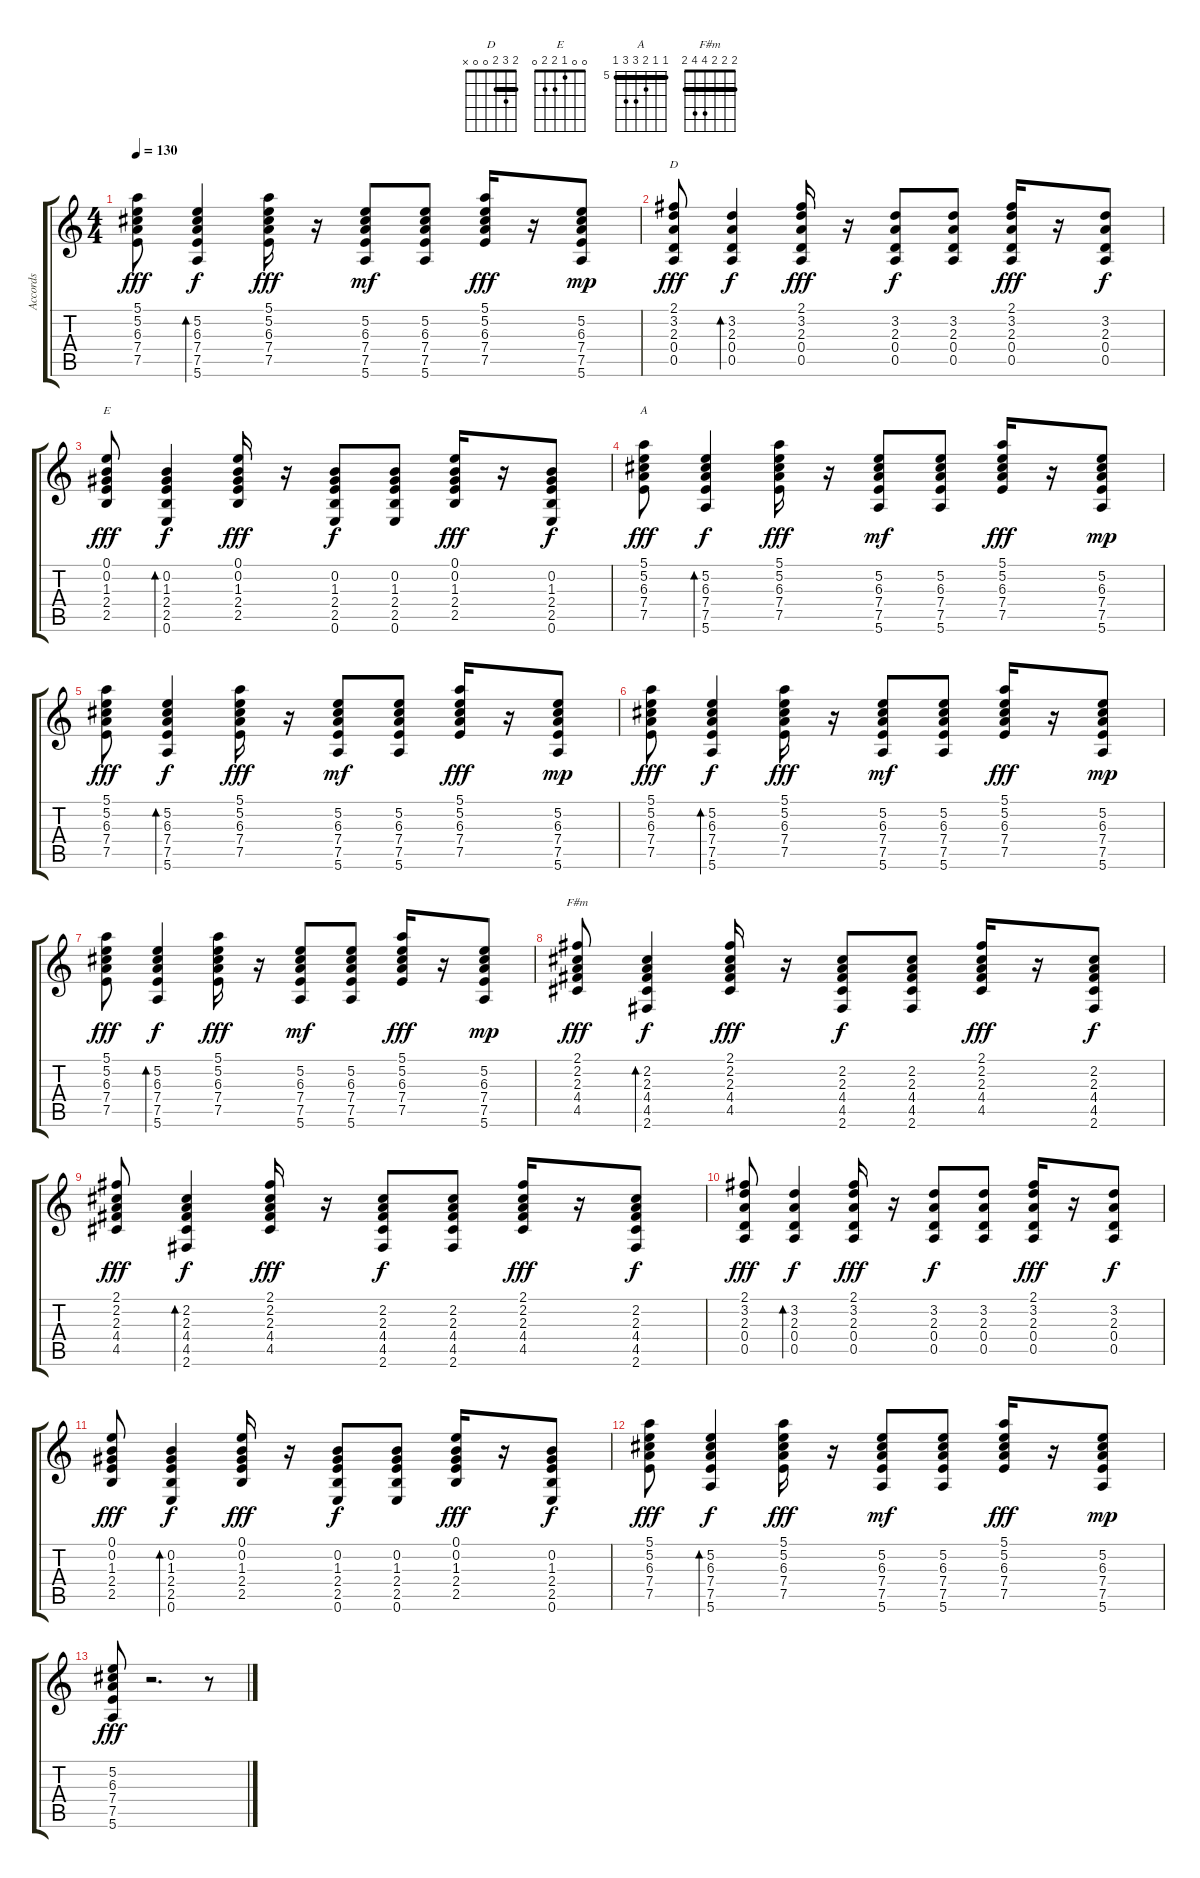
\track ("Accords" "Accords") {instrument electricguitarjazz}
\staff {score tabs}
\tuning (E4 B3 G3 D3 A2 E2) {hide}
\chord ("D" 2 3 2 0 0 x) {barre 2}
\chord ("E" 0 0 1 2 2 0)
\chord ("A" 5 5 6 7 7 5) {firstfret 5 barre 5}
\chord ("F#m" 2 2 2 4 4 2) {barre 2}
\ts (4 4)
\tempo 130
\clef g2
\ks c
(5.1 5.2 6.3 7.4 7.5).8{dy fff} (5.2 6.3 7.4 7.5 5.6).4{bd 480 dy f} (5.1 5.2 6.3 7.4 7.5).16{dy fff} r.16 (5.2 6.3 7.4 7.5 5.6).8{dy mf} (5.2 6.3 7.4 7.5 5.6).8 (5.1 5.2 6.3 7.4 7.5).16{dy fff} r.16 (5.2 6.3 7.4 7.5 5.6).8{dy mp} |
(2.1 3.2 2.3 0.4 0.5).8{ch "D" dy fff} (3.2 2.3 0.4 0.5).4{bd 480 dy f} (2.1 3.2 2.3 0.4 0.5).16{dy fff} r.16 (3.2 2.3 0.4 0.5).8{dy f} (3.2 2.3 0.4 0.5).8 (2.1 3.2 2.3 0.4 0.5).16{dy fff} r.16 (3.2 2.3 0.4 0.5).8{dy f} |
(0.1 0.2 1.3 2.4 2.5).8{ch "E" dy fff} (0.2 1.3 2.4 2.5 0.6).4{bd 480 dy f} (0.1 0.2 1.3 2.4 2.5).16{dy fff} r.16 (0.2 1.3 2.4 2.5 0.6).8{dy f} (0.2 1.3 2.4 2.5 0.6).8 (0.1 0.2 1.3 2.4 2.5).16{dy fff} r.16 (0.2 1.3 2.4 2.5 0.6).8{dy f} |
(5.1 5.2 6.3 7.4 7.5).8{ch "A" dy fff} (5.2 6.3 7.4 7.5 5.6).4{bd 480 dy f} (5.1 5.2 6.3 7.4 7.5).16{dy fff} r.16 (5.2 6.3 7.4 7.5 5.6).8{dy mf} (5.2 6.3 7.4 7.5 5.6).8 (5.1 5.2 6.3 7.4 7.5).16{dy fff} r.16 (5.2 6.3 7.4 7.5 5.6).8{dy mp} |
(5.1 5.2 6.3 7.4 7.5).8{dy fff} (5.2 6.3 7.4 7.5 5.6).4{bd 480 dy f} (5.1 5.2 6.3 7.4 7.5).16{dy fff} r.16 (5.2 6.3 7.4 7.5 5.6).8{dy mf} (5.2 6.3 7.4 7.5 5.6).8 (5.1 5.2 6.3 7.4 7.5).16{dy fff} r.16 (5.2 6.3 7.4 7.5 5.6).8{dy mp} |
(5.1 5.2 6.3 7.4 7.5).8{dy fff} (5.2 6.3 7.4 7.5 5.6).4{bd 480 dy f} (5.1 5.2 6.3 7.4 7.5).16{dy fff} r.16 (5.2 6.3 7.4 7.5 5.6).8{dy mf} (5.2 6.3 7.4 7.5 5.6).8 (5.1 5.2 6.3 7.4 7.5).16{dy fff} r.16 (5.2 6.3 7.4 7.5 5.6).8{dy mp} |
(5.1 5.2 6.3 7.4 7.5).8{dy fff} (5.2 6.3 7.4 7.5 5.6).4{bd 240 dy f} (5.1 5.2 6.3 7.4 7.5).16{dy fff} r.16 (5.2 6.3 7.4 7.5 5.6).8{dy mf} (5.2 6.3 7.4 7.5 5.6).8 (5.1 5.2 6.3 7.4 7.5).16{dy fff} r.16 (5.2 6.3 7.4 7.5 5.6).8{dy mp} |
(2.1 2.2 2.3 4.4 4.5).8{ch "F#m" dy fff} (2.2 2.3 4.4 4.5 2.6).4{bd 480 dy f} (2.1 2.2 2.3 4.4 4.5).16{dy fff} r.16 (2.2 2.3 4.4 4.5 2.6).8{dy f} (2.2 2.3 4.4 4.5 2.6).8 (2.1 2.2 2.3 4.4 4.5).16{dy fff} r.16 (2.2 2.3 4.4 4.5 2.6).8{dy f} |
(2.1 2.2 2.3 4.4 4.5).8{dy fff} (2.2 2.3 4.4 4.5 2.6).4{bd 480 dy f} (2.1 2.2 2.3 4.4 4.5).16{dy fff} r.16 (2.2 2.3 4.4 4.5 2.6).8{dy f} (2.2 2.3 4.4 4.5 2.6).8 (2.1 2.2 2.3 4.4 4.5).16{dy fff} r.16 (2.2 2.3 4.4 4.5 2.6).8{dy f} |
(2.1 3.2 2.3 0.4 0.5).8{dy fff} (3.2 2.3 0.4 0.5).4{bd 480 dy f} (2.1 3.2 2.3 0.4 0.5).16{dy fff} r.16 (3.2 2.3 0.4 0.5).8{dy f} (3.2 2.3 0.4 0.5).8 (2.1 3.2 2.3 0.4 0.5).16{dy fff} r.16 (3.2 2.3 0.4 0.5).8{dy f} |
(0.1 0.2 1.3 2.4 2.5).8{dy fff} (0.2 1.3 2.4 2.5 0.6).4{bd 480 dy f} (0.1 0.2 1.3 2.4 2.5).16{dy fff} r.16 (0.2 1.3 2.4 2.5 0.6).8{dy f} (0.2 1.3 2.4 2.5 0.6).8 (0.1 0.2 1.3 2.4 2.5).16{dy fff} r.16 (0.2 1.3 2.4 2.5 0.6).8{dy f} |
(5.1 5.2 6.3 7.4 7.5).8{dy fff} (5.2 6.3 7.4 7.5 5.6).4{bd 480 dy f} (5.1 5.2 6.3 7.4 7.5).16{dy fff} r.16 (5.2 6.3 7.4 7.5 5.6).8{dy mf} (5.2 6.3 7.4 7.5 5.6).8 (5.1 5.2 6.3 7.4 7.5).16{dy fff} r.16 (5.2 6.3 7.4 7.5 5.6).8{dy mp} |
(5.2 6.3 7.4 7.5 5.6).8{dy fff} r.2{d} r.8
